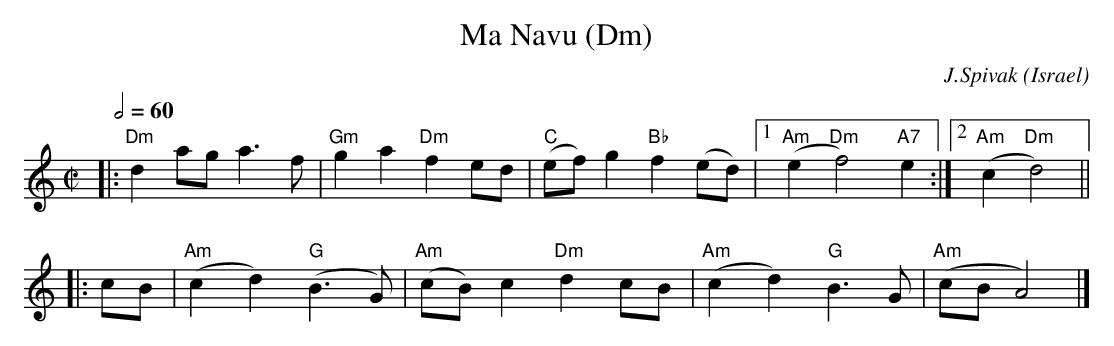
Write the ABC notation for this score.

X:1
T:Ma Navu (Dm)
L:1/8
O:Israel
C:J.Spivak
M:C|
Q:1/2=60
K:Ddor
|: "Dm"d2ag a3f | "Gm"g2a2 "Dm"f2ed | "C"(ef)g2 "Bb"f2(ed) |1 "Am"(e2"Dm"f4) "A7"e2 :|2 "Am"(c2"Dm"d4) ||
|: cB | "Am"(c2d2) "G"(B3G) | "Am"(cB)c2 "Dm"d2cB | "Am"(c2d2) "G"B3G | "Am"(cB A4) |]
